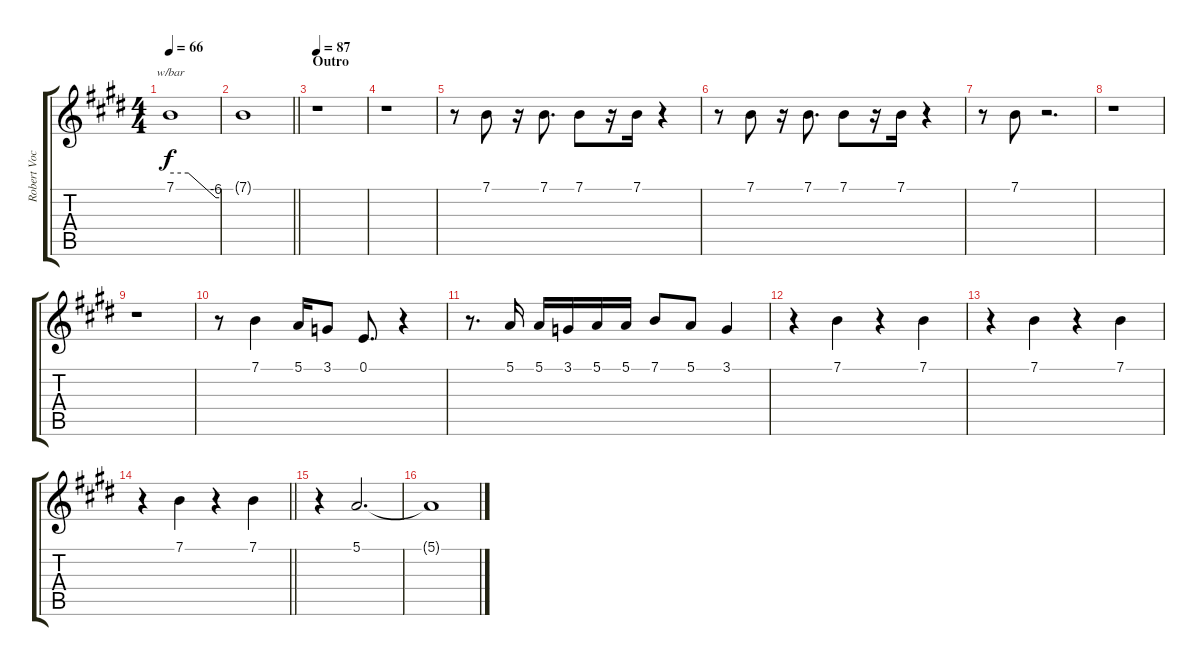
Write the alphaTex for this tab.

\track ("Robert Vocals" "Robert Voc") {instrument oboe}
\staff {score tabs}
\tuning (E4 B3 G3 D3 A2 E2) {hide}
\ts (4 4)
\tempo 66
\clef g2
\ks e
7.1.1{tbe (custom default 0 0 22 0 56 -24 60 -24) dy f balance 1} |
\barLineRight lightlight
7.1{t}.1{balance 15} |
\section ("" "Outro")
\tempo 88
\tempo 87
r.1{balance 8} |
r.1 |
r.8 7.1.8 r.16 7.1.8{d} 7.1.8 r.16 7.1.16 r.4 |
r.8 7.1.8 r.16 7.1.8{d} 7.1.8 r.16 7.1.16 r.4 |
r.8 7.1.8 r.2{d} |
r.1 |
r.1 |
r.8 7.1.4 5.1.16 3.1.8 0.1.8{d} r.4 |
r.8{d} 5.1.16 5.1.16 3.1.16 5.1.16 5.1.16 7.1.8 5.1.8 3.1.4 |
r.4 7.1.4 r.4 7.1.4 |
r.4 7.1.4 r.4 7.1.4 |
\barLineRight lightlight
r.4 7.1.4 r.4 7.1.4 |
r.4 5.1.2{d} |
5.1{t}.1
